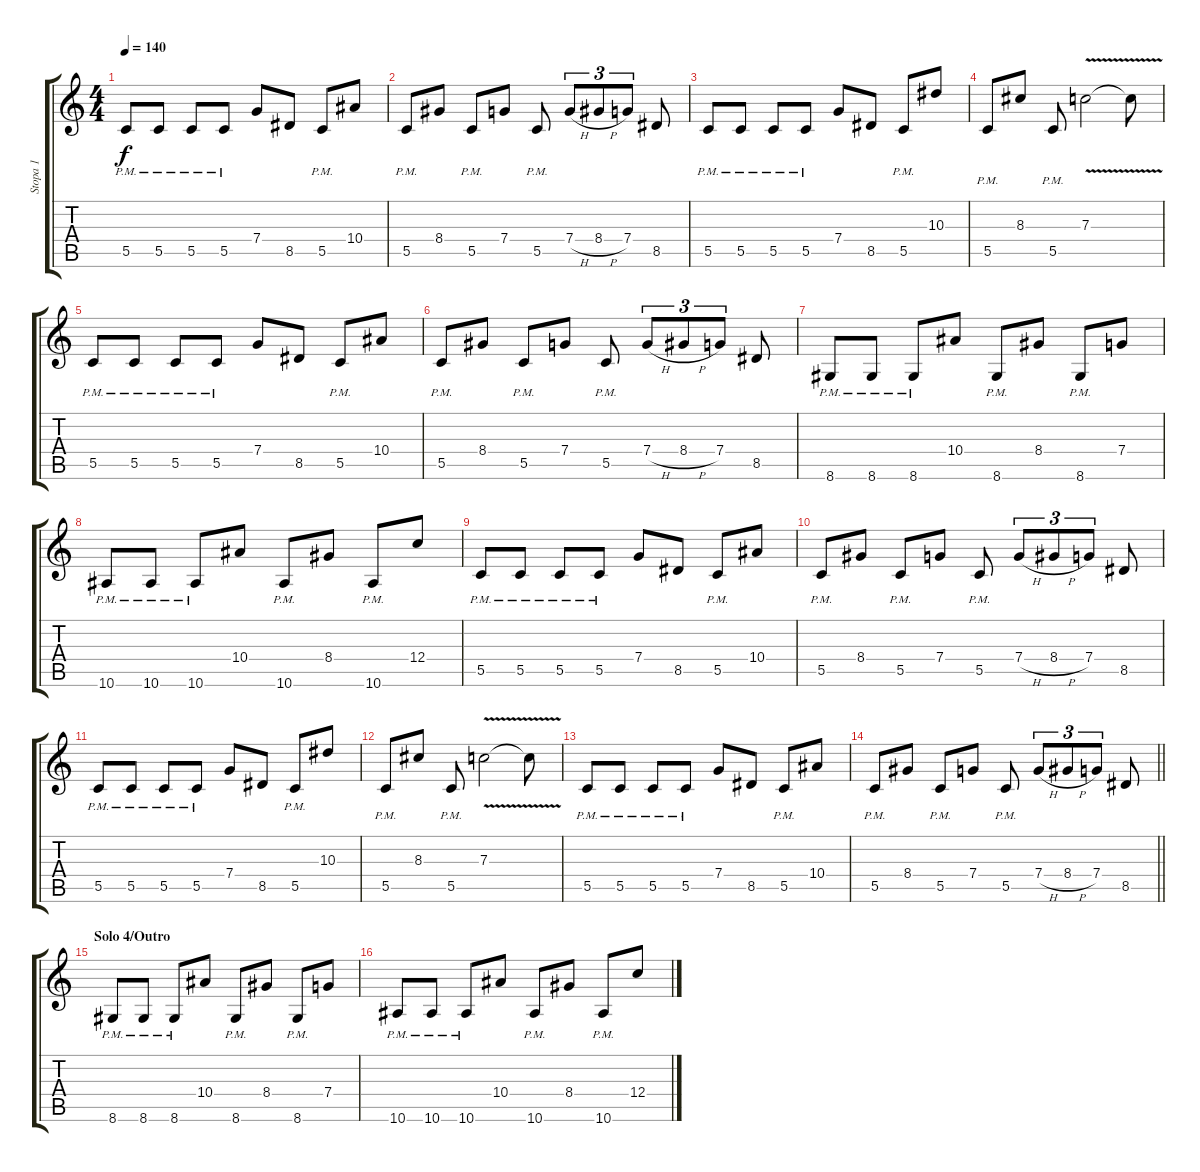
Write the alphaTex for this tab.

\track ("Stopa 1" "Stopa 1") {instrument distortionguitar}
\staff {score tabs}
\tuning (D4 A3 F3 C3 G2 C2) {hide}
\ts (4 4)
\tempo 140
\clef g2
\ks c
5.5{pm}.8{dy f} 5.5{pm}.8 5.5{pm}.8 5.5{pm}.8 7.4.8 8.5.8 5.5{pm}.8 10.4.8 |
5.5{pm}.8 8.4.8 5.5{pm}.8 7.4.8 5.5{pm}.8 7.4{h}.8{tu (3 2)} 8.4{h}.8{tu (3 2)} 7.4.8{tu (3 2)} 8.5.8 |
5.5{pm}.8 5.5{pm}.8 5.5{pm}.8 5.5{pm}.8 7.4.8 8.5.8 5.5{pm}.8 10.3.8 |
5.5{pm}.8 8.3.8 5.5{pm}.8 7.3{v}.2 7.3{t}.8 |
5.5{pm}.8 5.5{pm}.8 5.5{pm}.8 5.5{pm}.8 7.4.8 8.5.8 5.5{pm}.8 10.4.8 |
5.5{pm}.8 8.4.8 5.5{pm}.8 7.4.8 5.5{pm}.8 7.4{h}.8{tu (3 2)} 8.4{h}.8{tu (3 2)} 7.4.8{tu (3 2)} 8.5.8 |
8.6{pm}.8 8.6{pm}.8 8.6{pm}.8 10.4.8 8.6{pm}.8 8.4.8 8.6{pm}.8 7.4.8 |
10.6{pm}.8 10.6{pm}.8 10.6{pm}.8 10.4.8 10.6{pm}.8 8.4.8 10.6{pm}.8 12.4.8 |
5.5{pm}.8 5.5{pm}.8 5.5{pm}.8 5.5{pm}.8 7.4.8 8.5.8 5.5{pm}.8 10.4.8 |
5.5{pm}.8 8.4.8 5.5{pm}.8 7.4.8 5.5{pm}.8 7.4{h}.8{tu (3 2)} 8.4{h}.8{tu (3 2)} 7.4.8{tu (3 2)} 8.5.8 |
5.5{pm}.8 5.5{pm}.8 5.5{pm}.8 5.5{pm}.8 7.4.8 8.5.8 5.5{pm}.8 10.3.8 |
5.5{pm}.8 8.3.8 5.5{pm}.8 7.3{v}.2 7.3{t}.8 |
5.5{pm}.8 5.5{pm}.8 5.5{pm}.8 5.5{pm}.8 7.4.8 8.5.8 5.5{pm}.8 10.4.8 |
\barLineRight lightlight
5.5{pm}.8 8.4.8 5.5{pm}.8 7.4.8 5.5{pm}.8 7.4{h}.8{tu (3 2)} 8.4{h}.8{tu (3 2)} 7.4.8{tu (3 2)} 8.5.8 |
\section ("" "Solo 4/Outro")
8.6{pm}.8 8.6{pm}.8 8.6{pm}.8 10.4.8 8.6{pm}.8 8.4.8 8.6{pm}.8 7.4.8 |
10.6{pm}.8 10.6{pm}.8 10.6{pm}.8 10.4.8 10.6{pm}.8 8.4.8 10.6{pm}.8 12.4.8
